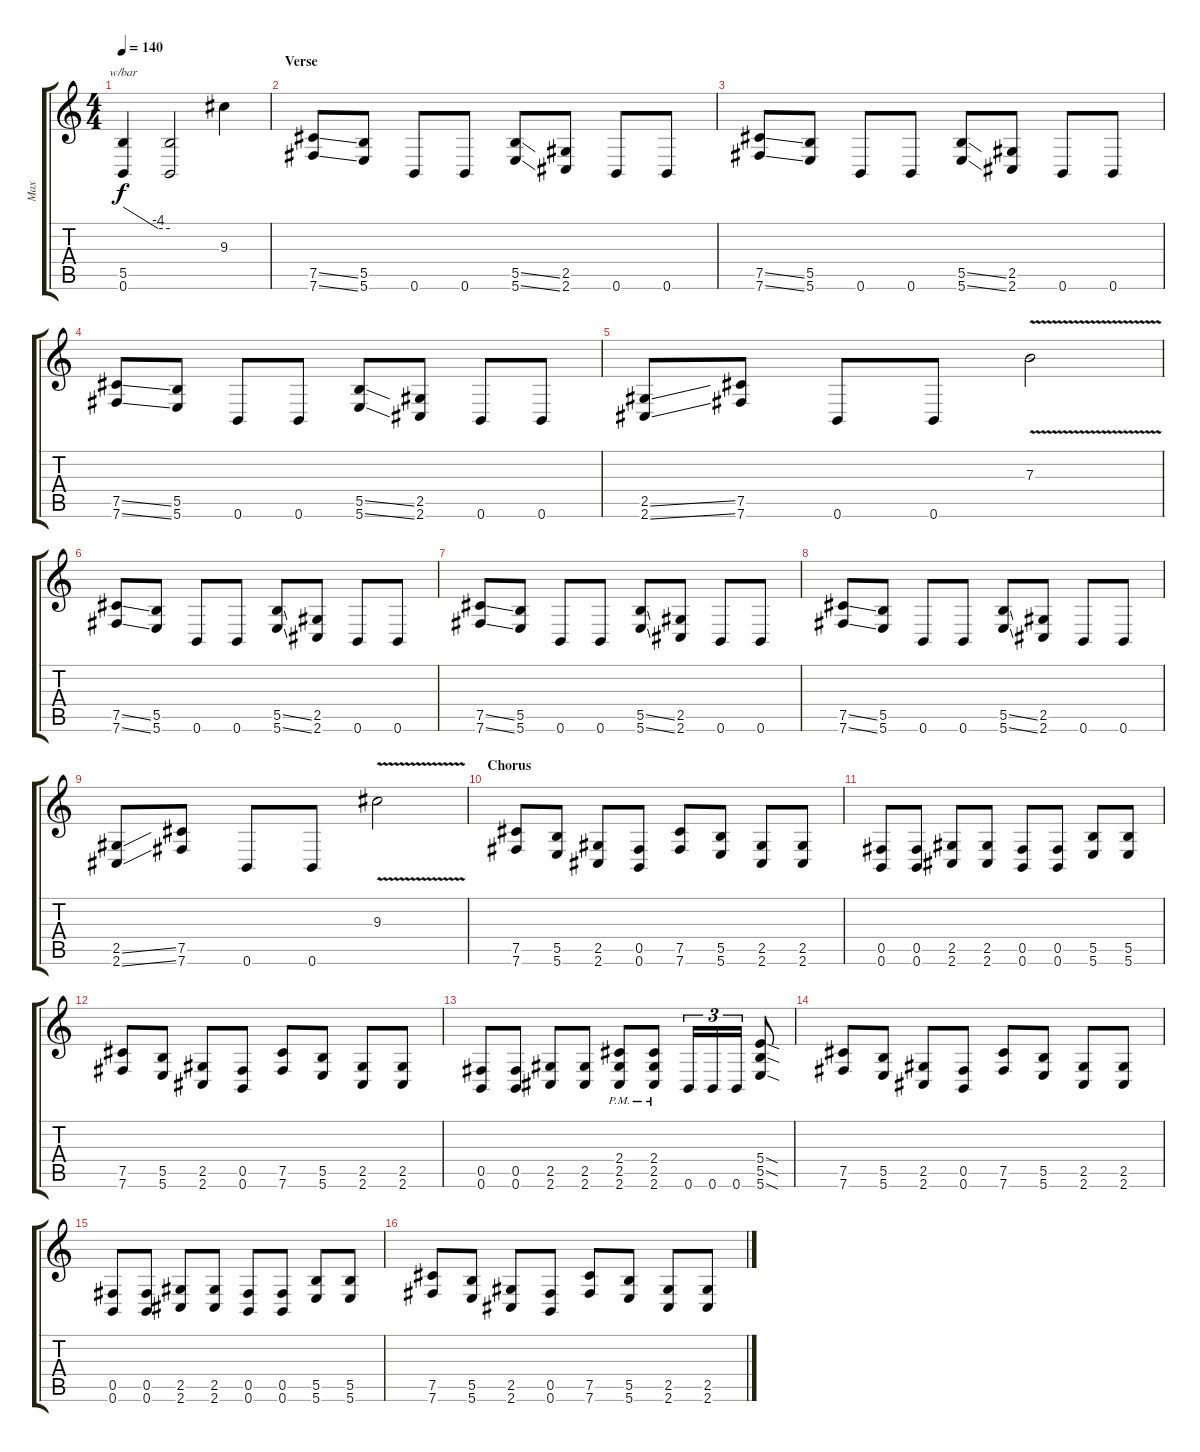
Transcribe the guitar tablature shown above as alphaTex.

\track ("Max" "Max") {instrument distortionguitar}
\staff {score tabs}
\tuning (Db4 Ab3 E3 B2 Gb2 B1) {hide}
\ts (4 4)
\tempo 140
\clef g2
\ks c
(5.5 0.6).4{tbe (custom default 0 0 45 -16 60 -16) dy f} (5.5{t} 0.6{t}).2 9.3.4 |
\section ("" "Verse")
(7.5{ss} 7.6{ss}).8 (5.5 5.6).8 0.6.8 0.6.8 (5.5{ss} 5.6{ss}).8 (2.5 2.6).8 0.6.8 0.6.8 |
(7.5{ss} 7.6{ss}).8 (5.5 5.6).8 0.6.8 0.6.8 (5.5{ss} 5.6{ss}).8 (2.5 2.6).8 0.6.8 0.6.8 |
(7.5{ss} 7.6{ss}).8 (5.5 5.6).8 0.6.8 0.6.8 (5.5{ss} 5.6{ss}).8 (2.5 2.6).8 0.6.8 0.6.8 |
(2.5{ss} 2.6{ss}).8 (7.5 7.6).8 0.6.8 0.6.8 7.3{v}.2 |
(7.5{ss} 7.6{ss}).8 (5.5 5.6).8 0.6.8 0.6.8 (5.5{ss} 5.6{ss}).8 (2.5 2.6).8 0.6.8 0.6.8 |
(7.5{ss} 7.6{ss}).8 (5.5 5.6).8 0.6.8 0.6.8 (5.5{ss} 5.6{ss}).8 (2.5 2.6).8 0.6.8 0.6.8 |
(7.5{ss} 7.6{ss}).8 (5.5 5.6).8 0.6.8 0.6.8 (5.5{ss} 5.6{ss}).8 (2.5 2.6).8 0.6.8 0.6.8 |
(2.5{ss} 2.6{ss}).8 (7.5 7.6).8 0.6.8 0.6.8 9.3{v}.2 |
\section ("" "Chorus")
(7.5 7.6).8 (5.5 5.6).8 (2.5 2.6).8 (0.5 0.6).8 (7.5 7.6).8 (5.5 5.6).8 (2.5 2.6).8 (2.5 2.6).8 |
(0.5 0.6).8 (0.5 0.6).8 (2.5 2.6).8 (2.5 2.6).8 (0.5 0.6).8 (0.5 0.6).8 (5.5 5.6).8 (5.5 5.6).8 |
(7.5 7.6).8 (5.5 5.6).8 (2.5 2.6).8 (0.5 0.6).8 (7.5 7.6).8 (5.5 5.6).8 (2.5 2.6).8 (2.5 2.6).8 |
(0.5 0.6).8 (0.5 0.6).8 (2.5 2.6).8 (2.5 2.6).8 (2.4{pm} 2.5{pm} 2.6{pm}).8 (2.4{pm} 2.5{pm} 2.6{pm}).8 0.6.16{tu (3 2)} 0.6.16{tu (3 2)} 0.6.16{tu (3 2)} (5.4{sod} 5.5{sod} 5.6{sod}).8 |
(7.5 7.6).8 (5.5 5.6).8 (2.5 2.6).8 (0.5 0.6).8 (7.5 7.6).8 (5.5 5.6).8 (2.5 2.6).8 (2.5 2.6).8 |
(0.5 0.6).8 (0.5 0.6).8 (2.5 2.6).8 (2.5 2.6).8 (0.5 0.6).8 (0.5 0.6).8 (5.5 5.6).8 (5.5 5.6).8 |
(7.5 7.6).8 (5.5 5.6).8 (2.5 2.6).8 (0.5 0.6).8 (7.5 7.6).8 (5.5 5.6).8 (2.5 2.6).8 (2.5 2.6).8
